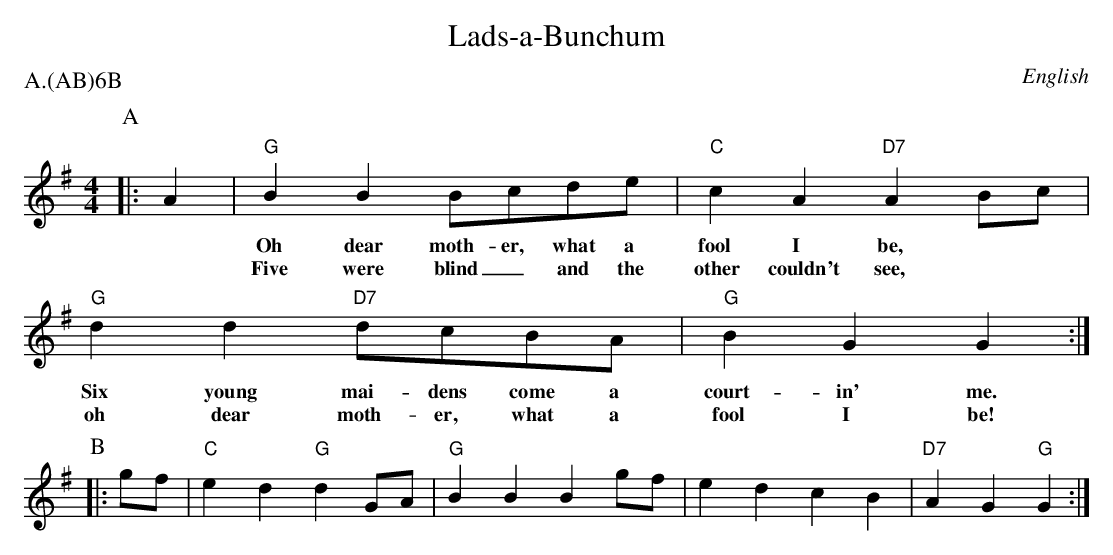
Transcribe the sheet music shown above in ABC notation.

X:1
T:Lads-a-Bunchum
M:4/4
O:English
P:A.(AB)6B
K:G
P:A
" " |: A2 | "G" B2 B2    Bcde           | "C" c2 A2   "D7" A2 Bc |
w: *    Oh   dear  moth-er, what a  fool  I     be,
w: *    Five were  blind_ and the   other couldn't see,
"G" d2 d2  "D7" dcBA         | "G" B2    G2       G2    :|
w: Six  young mai-dens come a  court-in'      me.
w: oh   dear  moth-er, what a  fool  I        be!
P:B
"" |: gf | "C" e2 d2 "G" d2 GA | "G" B2 B2 B2 gf | e2 d2 c2 B2 |\
"D7" A2 G2 "G" G2 :|
